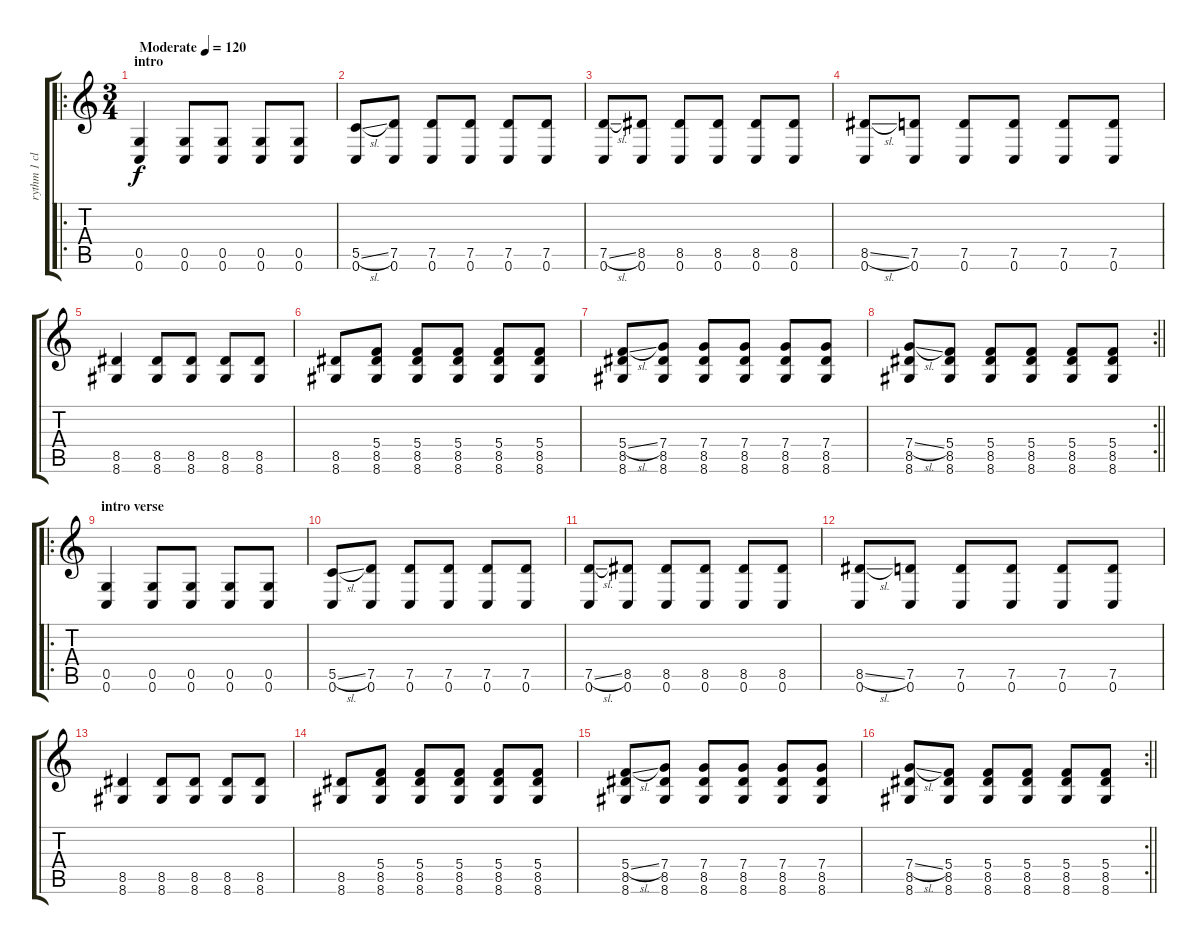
\track ("rythm 1 clean" "rythm 1 cl") {instrument electricguitarclean}
\staff {score tabs}
\tuning (D4 A3 F3 C3 G2 C2) {hide}
\ro
\ts (3 4)
\section ("" "intro")
\tempo (120 "Moderate")
\clef g2
\ks c
(0.5 0.6).4{dy f instrument electricguitarclean} (0.5 0.6).8 (0.5 0.6).8 (0.5 0.6).8 (0.5 0.6).8 |
(5.5{sl} 0.6).8 (7.5 0.6).8 (7.5 0.6).8 (7.5 0.6).8 (7.5 0.6).8 (7.5 0.6).8 |
(7.5{sl} 0.6).8 (8.5 0.6).8 (8.5 0.6).8 (8.5 0.6).8 (8.5 0.6).8 (8.5 0.6).8 |
(8.5{sl} 0.6).8 (7.5 0.6).8 (7.5 0.6).8 (7.5 0.6).8 (7.5 0.6).8 (7.5 0.6).8 |
(8.5 8.6).4 (8.5 8.6).8 (8.5 8.6).8 (8.5 8.6).8 (8.5 8.6).8 |
(8.5 8.6).8 (5.4 8.5 8.6).8 (5.4 8.5 8.6).8 (5.4 8.5 8.6).8 (5.4 8.5 8.6).8 (5.4 8.5 8.6).8 |
(5.4{sl} 8.5 8.6).8 (7.4 8.5 8.6).8 (7.4 8.5 8.6).8 (7.4 8.5 8.6).8 (7.4 8.5 8.6).8 (7.4 8.5 8.6).8 |
\rc 2
\barLineRight lightlight
(7.4{sl} 8.5 8.6).8 (5.4 8.5 8.6).8 (5.4 8.5 8.6).8 (5.4 8.5 8.6).8 (5.4 8.5 8.6).8 (5.4 8.5 8.6).8 |
\ro
\section ("" "intro verse")
(0.5 0.6).4 (0.5 0.6).8 (0.5 0.6).8 (0.5 0.6).8 (0.5 0.6).8 |
(5.5{sl} 0.6).8 (7.5 0.6).8 (7.5 0.6).8 (7.5 0.6).8 (7.5 0.6).8 (7.5 0.6).8 |
(7.5{sl} 0.6).8 (8.5 0.6).8 (8.5 0.6).8 (8.5 0.6).8 (8.5 0.6).8 (8.5 0.6).8 |
(8.5{sl} 0.6).8 (7.5 0.6).8 (7.5 0.6).8 (7.5 0.6).8 (7.5 0.6).8 (7.5 0.6).8 |
(8.5 8.6).4 (8.5 8.6).8 (8.5 8.6).8 (8.5 8.6).8 (8.5 8.6).8 |
(8.5 8.6).8 (5.4 8.5 8.6).8 (5.4 8.5 8.6).8 (5.4 8.5 8.6).8 (5.4 8.5 8.6).8 (5.4 8.5 8.6).8 |
(5.4{sl} 8.5 8.6).8 (7.4 8.5 8.6).8 (7.4 8.5 8.6).8 (7.4 8.5 8.6).8 (7.4 8.5 8.6).8 (7.4 8.5 8.6).8 |
\rc 2
\barLineRight lightlight
(7.4{sl} 8.5 8.6).8 (5.4 8.5 8.6).8 (5.4 8.5 8.6).8 (5.4 8.5 8.6).8 (5.4 8.5 8.6).8 (5.4 8.5 8.6).8
